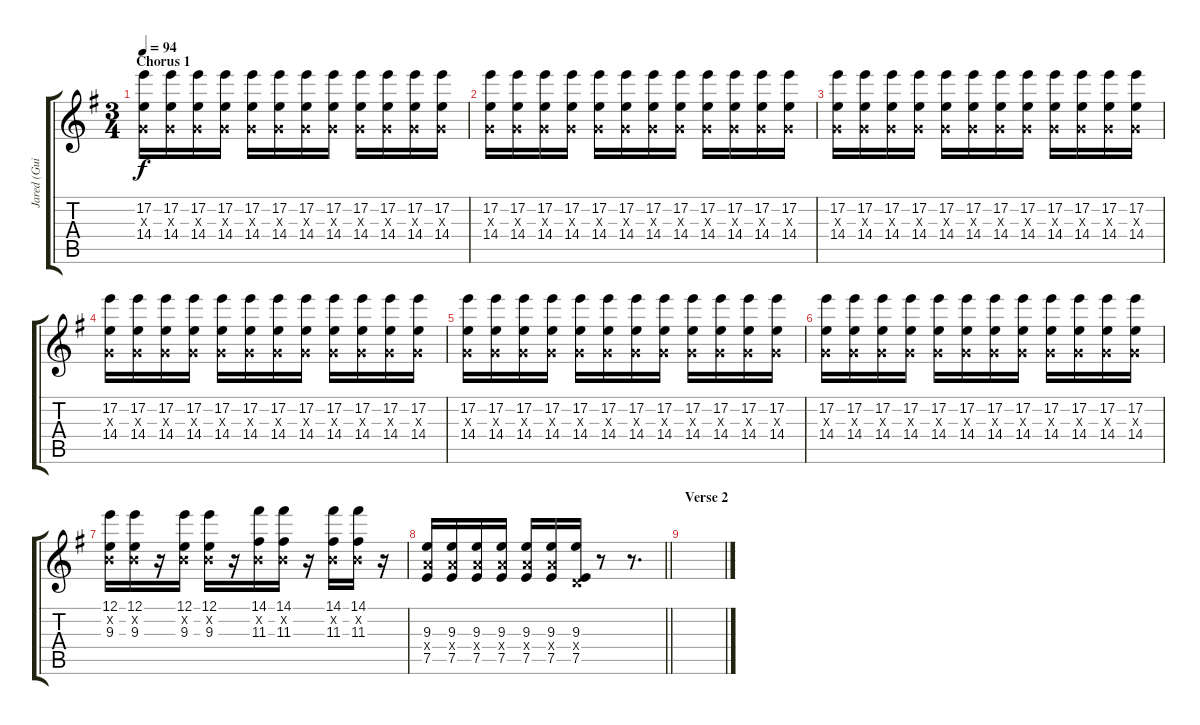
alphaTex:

\track ("Jared (Guitar 2)" "Jared (Gui") {instrument overdrivenguitar}
\staff {score tabs}
\tuning (E4 B3 G3 D3 A2 E2) {hide}
\ts (3 4)
\section ("" "Chorus 1")
\tempo 94
\clef g2
\ks g
(17.2 0.3{x} 14.4).16{dy f volume 6} (17.2 0.3{x} 14.4).16 (17.2 0.3{x} 14.4).16 (17.2 0.3{x} 14.4).16 (17.2 0.3{x} 14.4).16 (17.2 0.3{x} 14.4).16 (17.2 0.3{x} 14.4).16 (17.2 0.3{x} 14.4).16 (17.2 0.3{x} 14.4).16 (17.2 0.3{x} 14.4).16 (17.2 0.3{x} 14.4).16 (17.2 0.3{x} 14.4).16 |
(17.2 0.3{x} 14.4).16 (17.2 0.3{x} 14.4).16 (17.2 0.3{x} 14.4).16 (17.2 0.3{x} 14.4).16 (17.2 0.3{x} 14.4).16 (17.2 0.3{x} 14.4).16 (17.2 0.3{x} 14.4).16 (17.2 0.3{x} 14.4).16 (17.2 0.3{x} 14.4).16 (17.2 0.3{x} 14.4).16 (17.2 0.3{x} 14.4).16 (17.2 0.3{x} 14.4).16 |
(17.2 0.3{x} 14.4).16 (17.2 0.3{x} 14.4).16 (17.2 0.3{x} 14.4).16 (17.2 0.3{x} 14.4).16 (17.2 0.3{x} 14.4).16 (17.2 0.3{x} 14.4).16 (17.2 0.3{x} 14.4).16 (17.2 0.3{x} 14.4).16 (17.2 0.3{x} 14.4).16 (17.2 0.3{x} 14.4).16 (17.2 0.3{x} 14.4).16 (17.2 0.3{x} 14.4).16 |
(17.2 0.3{x} 14.4).16 (17.2 0.3{x} 14.4).16 (17.2 0.3{x} 14.4).16 (17.2 0.3{x} 14.4).16 (17.2 0.3{x} 14.4).16 (17.2 0.3{x} 14.4).16 (17.2 0.3{x} 14.4).16 (17.2 0.3{x} 14.4).16 (17.2 0.3{x} 14.4).16 (17.2 0.3{x} 14.4).16 (17.2 0.3{x} 14.4).16 (17.2 0.3{x} 14.4).16 |
(17.2 0.3{x} 14.4).16 (17.2 0.3{x} 14.4).16 (17.2 0.3{x} 14.4).16 (17.2 0.3{x} 14.4).16 (17.2 0.3{x} 14.4).16 (17.2 0.3{x} 14.4).16 (17.2 0.3{x} 14.4).16 (17.2 0.3{x} 14.4).16 (17.2 0.3{x} 14.4).16 (17.2 0.3{x} 14.4).16 (17.2 0.3{x} 14.4).16 (17.2 0.3{x} 14.4).16 |
(17.2 0.3{x} 14.4).16 (17.2 0.3{x} 14.4).16 (17.2 0.3{x} 14.4).16 (17.2 0.3{x} 14.4).16 (17.2 0.3{x} 14.4).16 (17.2 0.3{x} 14.4).16 (17.2 0.3{x} 14.4).16 (17.2 0.3{x} 14.4).16 (17.2 0.3{x} 14.4).16 (17.2 0.3{x} 14.4).16 (17.2 0.3{x} 14.4).16 (17.2 0.3{x} 14.4).16 |
(12.1 0.2{x} 9.3).16 (12.1 0.2{x} 9.3).16 r.16 (12.1 0.2{x} 9.3).16 (12.1 0.2{x} 9.3).16 r.16 (14.1 0.2{x} 11.3).16 (14.1 0.2{x} 11.3).16 r.16 (14.1 0.2{x} 11.3).16 (14.1 0.2{x} 11.3).16 r.16 |
\barLineRight lightlight
(9.3 7.4{x} 7.5).16 (9.3 7.4{x} 7.5).16 (9.3 7.4{x} 7.5).16 (9.3 7.4{x} 7.5).16 (9.3 7.4{x} 7.5).16 (9.3 7.4{x} 7.5).16 (9.3 0.4{x} 7.5).16 r.8 r.8{d} |
\section ("" "Verse 2")
